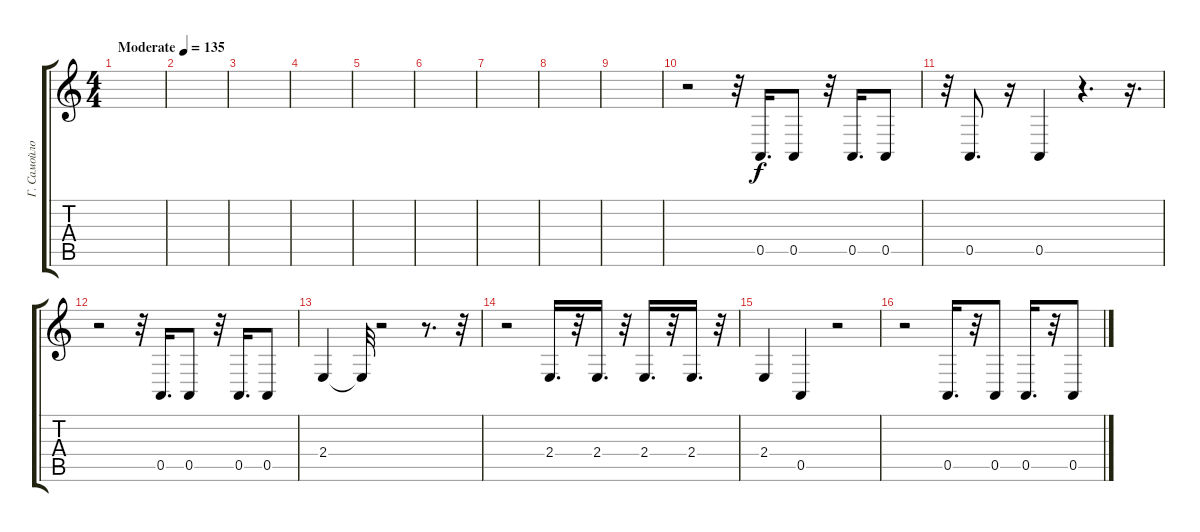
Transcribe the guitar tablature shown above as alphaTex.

\track ("Г. Самойлов (вокал)" "Г. Самойло") {instrument lead6voice}
\staff {score tabs}
\tuning (E4 B3 G3 D3 A2 E2) {hide}
\ts (4 4)
\tempo (135 "Moderate")
\clef g2
\ks c
|
|
|
|
|
|
|
|
|
r.2 r.32 0.5.16{d} 0.5.8 r.32 0.5.16{d} 0.5.8 |
r.32 0.5.8{d} r.16 0.5.4 r.4{d} r.16{d} |
r.2 r.32 0.5.16{d} 0.5.8 r.32 0.5.16{d} 0.5.8 |
2.4.4 2.4{t}.32 r.2 r.8{d} r.32 |
r.2 2.4.16{d} r.32 2.4.16{d} r.32 2.4.16{d} r.32 2.4.16{d} r.32 |
2.4.4 0.5.4 r.2 |
r.2 0.5.16{d} r.32 0.5.8 0.5.16{d} r.32 0.5.8
